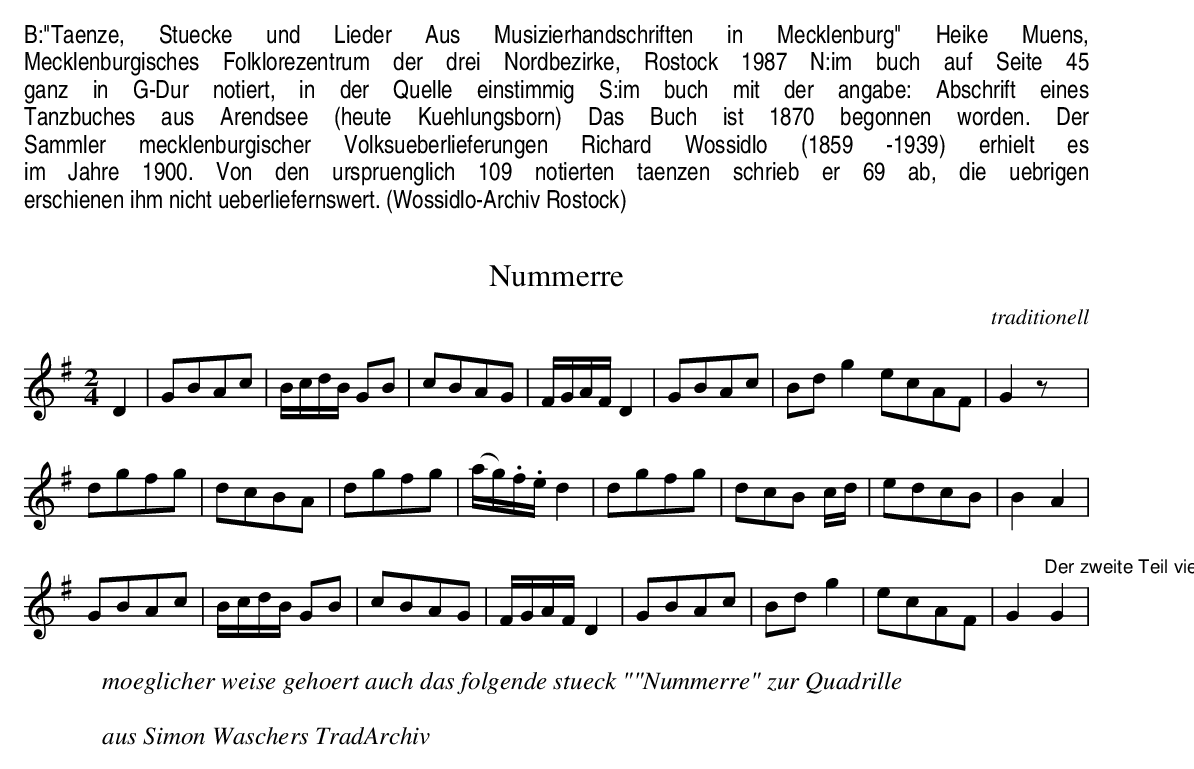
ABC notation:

X:1
T:Nummerre
C:traditionell
%%textfont Helvetica-Narrow 10pt
%%begintext align
B:"Taenze, Stuecke und Lieder Aus Musizierhandschriften in Mecklenburg" Heike Muens, Mecklenburgisches Folklorezentrum der drei Nordbezirke, Rostock 1987
N:im buch auf Seite 45 ganz in G-Dur notiert, in der Quelle einstimmig
S:im buch mit der angabe: Abschrift eines Tanzbuches aus Arendsee (heute Kuehlungsborn) Das Buch ist 1870 begonnen worden. Der Sammler mecklenburgischer Volksueberlieferungen Richard Wossidlo (1859 -1939) erhielt es im Jahre 1900. Von den urspruenglich 109 notierten taenzen schrieb er 69 ab, die uebrigen erschienen ihm nicht ueberliefernswert. (Wossidlo-Archiv Rostock)
%%endtext
M:2/4
L:1/8
K:G
D2 |\
GBAc | B/c/d/B/ GB | cBAG | F/G/A/F/ D2 |\
GBAc | Bd g2  ecAF | G2zx |
dgfg | dcBA | dgfg | (a/g/).f/.e/ d2 |\
dgfg | dcB c/d/ | edcB | B2 A2 |
GBAc | B/c/d/B/ GB | cBAG | F/G/A/F/ D2 |\
GBAc | Bd g2 | ecAF | G2 "Der zweite Teil vier mal"G2 |
W:moeglicher weise gehoert auch das folgende stueck ""Nummerre" zur Quadrille
W:
W:aus Simon Waschers TradArchiv
v
